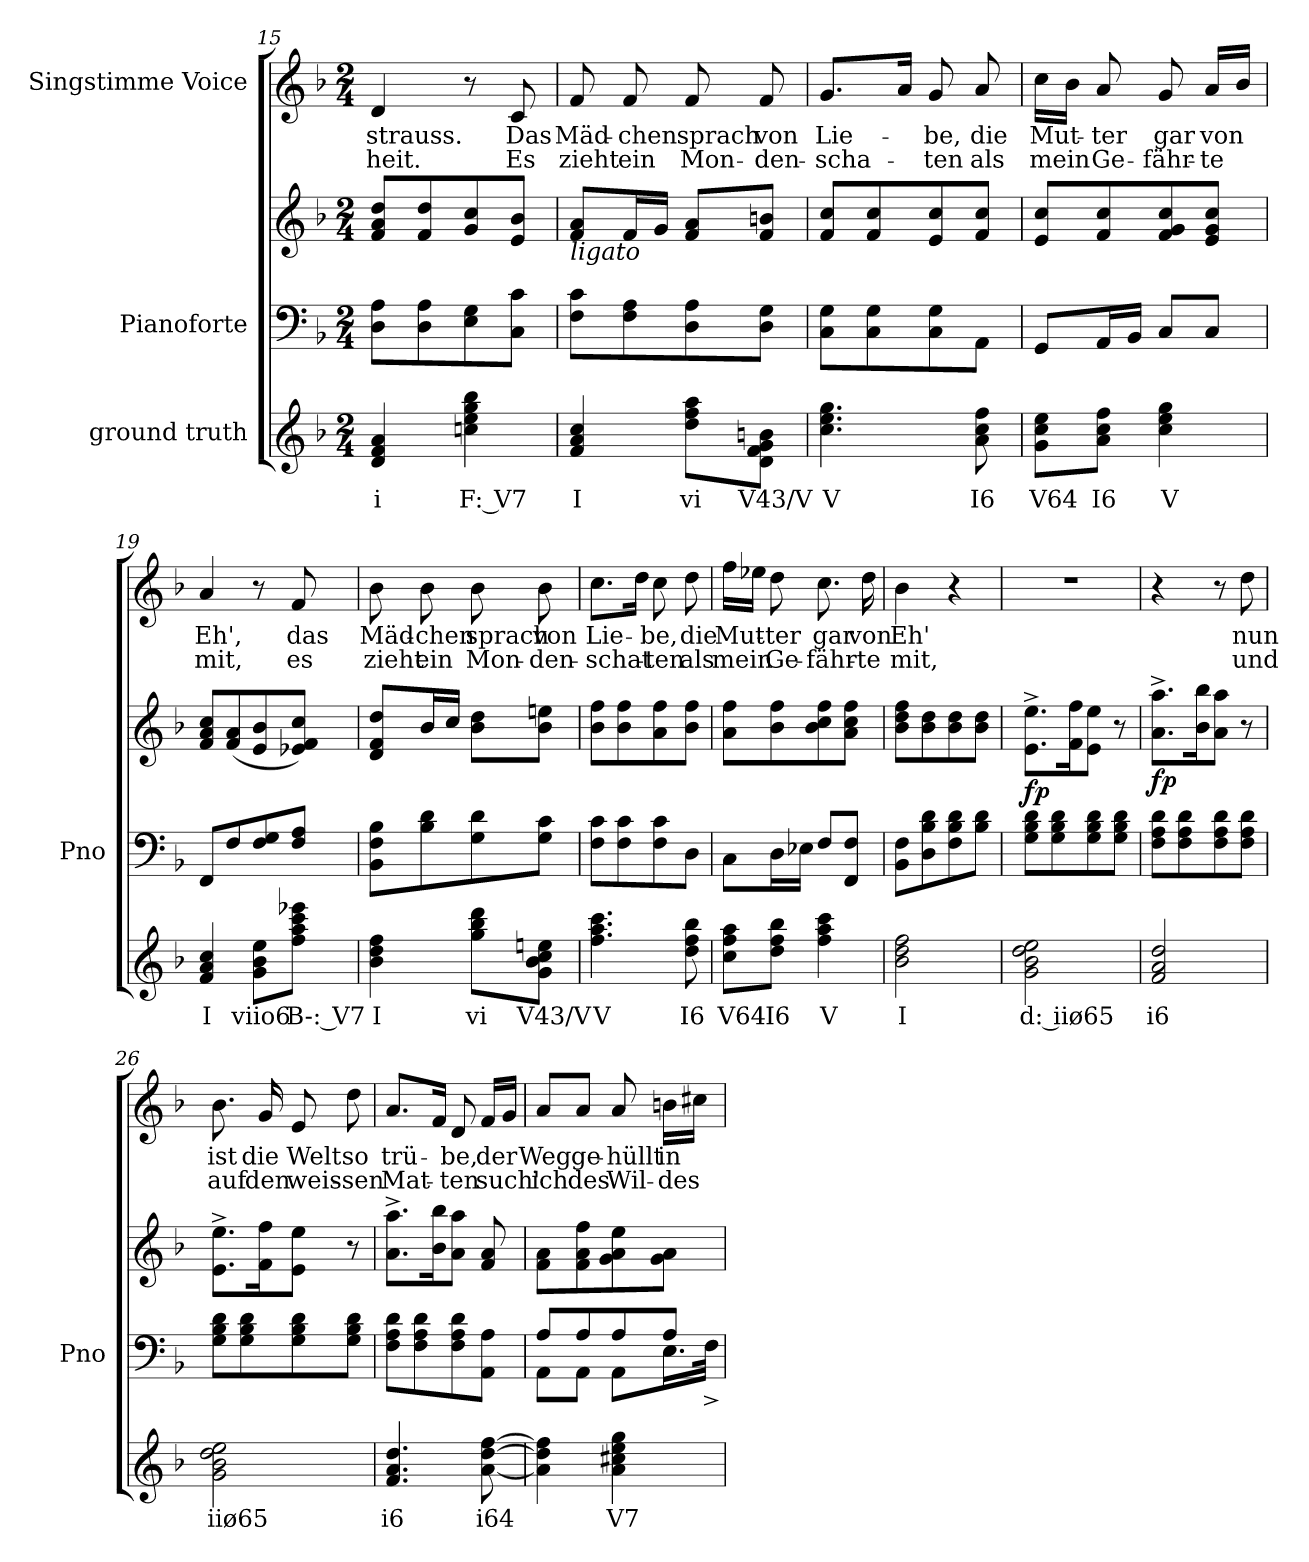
**kern	**text	**kern	**kern	**dynam	**kern	**text	**text
*part3	*part3	*part2	*part2	*part2	*part1	*part1	*part1
*staff4	*staff4	*staff3	*staff2	*staff2/3	*staff1	*staff1	*staff1
*I"ground truth	*	*I"Pianoforte	*	*	*I"Singstimme Voice	*	*
*	*	*I'Pno	*	*	*	*	*
*	*	*clefF4	*clefG2	*	*clefG2	*	*
*k[b-]	*	*k[b-]	*k[b-]	*	*k[b-]	*	*
*M2/4	*	*M2/4	*M2/4	*	*M2/4	*	*
=15	=15	=15	=15	=15	=15	=15	=15
!	!	!	!	!	!	!LO:LY:b	!LO:LY:b
4d 4f 4a	i	8D\ 8A\L	8f/ 8a/ 8dd/L	.	4d/	-strauss.	-heit.
.	.	8D\ 8A\	8f/ 8dd/	.	.	.	.
4ccn 4ee 4gg 4bb-	F: V7	8E\ 8G\	8g/ 8cc/	.	8r	.	.
!	!	!	!	!	!	!LO:LY:b	!LO:LY:b
.	.	8C\ 8c\J	8e/ 8b-/J	.	8c/	Das	Es
=16	=16	=16	=16	=16	=16	=16	=16
!	!	!	!LO:TX:b:i:t=ligato	!	!	!	!
!	!	!	!	!	!	!LO:LY:b	!LO:LY:b
4f 4a 4cc	I	8F\ 8c\L	8f/ 8a/L	.	8f/	Mäd-	zieht
!	!	!	!	!	!	!LO:LY:b	!LO:LY:b
.	.	8F\ 8A\	16f/L	.	8f/	-chen	ein
.	.	.	16g/JJ	.	.	.	.
!	!	!	!	!	!	!LO:LY:b	!LO:LY:b
8dd 8ff 8aaL	vi	8D\ 8A\	8f/ 8a/L	.	8f/	sprach	Mon-
!	!	!	!	!	!	!LO:LY:b	!LO:LY:b
8d 8f 8g 8bnJ	V43/V	8D\ 8G\J	8f/ 8bn/J	.	8f/	von	-den-
=17	=17	=17	=17	=17	=17	=17	=17
!	!	!	!	!	!	!LO:LY:b	!LO:LY:b
4.cc 4.ee 4.gg	V	8C\ 8G\L	8f/ 8cc/L	.	8.g/L	Lie-	-scha-
.	.	8C\ 8G\	8f/ 8cc/	.	.	.	.
.	.	.	.	.	16a/Jk	.	.
!	!	!	!	!	!	!LO:LY:b	!LO:LY:b
.	.	8C\ 8G\	8e/ 8cc/	.	8g/	-be,	-ten
!	!	!	!	!	!	!LO:LY:b	!LO:LY:b
8a 8cc 8ff	I6	8AA\J	8f/ 8cc/J	.	8a/	die	als
=18	=18	=18	=18	=18	=18	=18	=18
!	!	!	!	!	!	!LO:LY:b	!LO:LY:b
8g 8cc 8eeL	V64	8GG/L	8e/ 8cc/L	.	16cc\LL	Mut-	mein
.	.	.	.	.	16b-\JJ	.	.
!	!	!	!	!	!	!LO:LY:b	!LO:LY:b
8a 8cc 8ffJ	I6	16AA/L	8f/ 8cc/	.	8a/	-ter	Ge-
.	.	16BB-/JJ	.	.	.	.	.
!	!	!	!	!	!	!LO:LY:b	!LO:LY:b
4cc 4ee 4gg	V	8C/L	8f/ 8g/ 8cc/	.	8g/	gar	-fähr-
!	!	!	!	!	!	!LO:LY:b	!LO:LY:b
.	.	8C/J	8e/ 8g/ 8cc/J	.	16a/LL	von	-te
.	.	.	.	.	16b-/JJ	.	.
=19	=19	=19	=19	=19	=19	=19	=19
!	!	!	!	!	!	!LO:LY:b	!LO:LY:b
4f 4a 4cc	I	8FF/L	8f/ 8a/ 8cc/L	.	4a/	Eh',	mit,
.	.	8F/	(<8f/ 8a/	.	.	.	.
8g 8b- 8eeL	viio6	8F/ 8G/	8e/ 8b-/	.	8r	.	.
!	!	!	!	!	!	!LO:LY:b	!LO:LY:b
8ff 8aa 8ccc 8eee-XJ	B-: V7	8F/ 8A/J	8e-X/ 8f/ 8cc/J)	.	8f/	das	es
!!LO:PB:g=z
=20	=20	=20	=20	=20	=20	=20	=20
!	!	!	!	!	!	!LO:LY:b	!LO:LY:b
4b- 4dd 4ff	I	8BB-\ 8F\ 8B-\L	8d/ 8f/ 8dd/L	.	8b-\	Mäd-	zieht
!	!	!	!	!	!	!LO:LY:b	!LO:LY:b
.	.	8B-\ 8d\	16b-/L	.	8b-\	-chen	ein
.	.	.	16cc/JJ	.	.	.	.
!	!	!	!	!	!	!LO:LY:b	!LO:LY:b
8gg 8bb- 8dddL	vi	8G\ 8d\	8b-\ 8dd\L	.	8b-\	sprach	Mon-
!	!	!	!	!	!	!LO:LY:b	!LO:LY:b
8g 8b- 8cc 8eenJ	V43/V	8G\ 8c\J	8b-\ 8een\J	.	8b-\	von	-den-
=21	=21	=21	=21	=21	=21	=21	=21
!	!	!	!	!	!	!LO:LY:b	!LO:LY:b
4.ff 4.aa 4.ccc	V	8F\ 8c\L	8b-\ 8ff\L	.	8.cc\L	Lie-	-schat-
.	.	8F\ 8c\	8b-\ 8ff\	.	.	.	.
.	.	.	.	.	16dd\Jk	.	.
!	!	!	!	!	!	!LO:LY:b	!LO:LY:b
.	.	8F\ 8c\	8a\ 8ff\	.	8cc\	-be,	-ten
!	!	!	!	!	!	!LO:LY:b	!LO:LY:b
8dd 8ff 8bb-	I6	8D\J	8b-\ 8ff\J	.	8dd\	die	als
=22	=22	=22	=22	=22	=22	=22	=22
!	!	!	!	!	!	!LO:LY:b	!LO:LY:b
8cc 8ff 8aaL	V64	8C\L	8a\ 8ff\L	.	16ff\LL	Mut-	mein
.	.	.	.	.	16ee-X\JJ	.	.
!	!	!	!	!	!	!LO:LY:b	!LO:LY:b
8dd 8ff 8bb-J	I6	16D\L	8b-\ 8ff\	.	8dd\	-ter	Ge-
.	.	16E-X\JJ	.	.	.	.	.
!	!	!	!	!	!	!LO:LY:b	!LO:LY:b
4ff 4aa 4ccc	V	8F/L	8b-\ 8cc\ 8ff\	.	8.cc\	gar	-fähr-
.	.	8FF/ 8F/J	8a\ 8cc\ 8ff\J	.	.	.	.
!	!	!	!	!	!	!LO:LY:b	!LO:LY:b
.	.	.	.	.	16dd\	von	-te
=23	=23	=23	=23	=23	=23	=23	=23
!	!	!	!	!	!	!LO:LY:b	!LO:LY:b
2b- 2dd 2ff	I	8BB-\ 8F\L	8b-\ 8dd\ 8ff\L	.	4b-\	Eh'	mit,
.	.	8D\ 8B-\ 8d\	8b-\ 8dd\	.	.	.	.
.	.	8F\ 8B-\ 8d\	8b-\ 8dd\	.	4r	.	.
.	.	8B-\ 8d\J	8b-\ 8dd\J	.	.	.	.
=24	=24	=24	=24	=24	=24	=24	=24
!	!	!	!	!LO:DY:a=2	!	!	!
2g 2b- 2dd 2ee	d: iiø65	8G\ 8B-\ 8d\L	8.e\^ 8.ee\^L	fp	2r	.	.
.	.	8G\ 8B-\ 8d\	.	.	.	.	.
.	.	.	16f\ 16ff\K	.	.	.	.
.	.	8G\ 8B-\ 8d\	8e\ 8ee\J	.	.	.	.
.	.	8G\ 8B-\ 8d\J	8r	.	.	.	.
=25	=25	=25	=25	=25	=25	=25	=25
!	!	!	!	!LO:DY:b	!	!	!
2f 2a 2dd	i6	8F\ 8A\ 8d\L	8.a\^ 8.aa\^L	fp	4r	.	.
.	.	8F\ 8A\ 8d\	.	.	.	.	.
.	.	.	16b-\ 16bb-\K	.	.	.	.
.	.	8F\ 8A\ 8d\	8a\ 8aa\J	.	8r	.	.
!	!	!	!	!	!	!LO:LY:b	!LO:LY:b
.	.	8F\ 8A\ 8d\J	8r	.	8dd\	nun	und
=26	=26	=26	=26	=26	=26	=26	=26
!	!	!	!	!	!	!LO:LY:b	!LO:LY:b
2g 2b- 2dd 2ee	iiø65	8G\ 8B-\ 8d\L	8.e\^ 8.ee\^L	.	8.b-\	ist	auf
.	.	8G\ 8B-\ 8d\	.	.	.	.	.
!	!	!	!	!	!	!LO:LY:b	!LO:LY:b
.	.	.	16f\ 16ff\K	.	16g/	die	den
!	!	!	!	!	!	!LO:LY:b	!LO:LY:b
.	.	8G\ 8B-\ 8d\	8e\ 8ee\J	.	8e/	Welt	weis-
!	!	!	!	!	!	!LO:LY:b	!LO:LY:b
.	.	8G\ 8B-\ 8d\J	8r	.	8dd\	so	-sen
!!LO:LB:g=z
=27	=27	=27	=27	=27	=27	=27	=27
!	!	!	!	!	!	!LO:LY:b	!LO:LY:b
4.f 4.a 4.dd	i6	8F\ 8A\ 8d\L	8.a\^ 8.aa\^L	.	8.a/L	trü-	Mat-
.	.	8F\ 8A\ 8d\	.	.	.	.	.
.	.	.	16b-\ 16bb-\K	.	16f/Jk	.	.
!	!	!	!	!	!	!LO:LY:b	!LO:LY:b
.	.	8F\ 8A\ 8d\	8a\ 8aa\J	.	8d/	-be,	-ten
!	!	!	!	!	!	!LO:LY:b	!LO:LY:b
[8a [8dd [8ff	i64	8AA\ 8A\J	8f/ 8a/	.	16f/LL	der	such'
.	.	.	.	.	16g/JJ	.	.
=28	=28	=28	=28	=28	=28	=28	=28
*	*	*^	*	*	*	*	*
!	!	!	!	!	!	!	!LO:LY:b	!LO:LY:b
4a] 4dd] 4ff]	.	8A/L	8AA\L	8f\ 8a\L	.	8a/L	Weg	ich
!	!	!	!	!	!	!	!LO:LY:b	!LO:LY:b
.	.	8A/	8AA\J	8f\ 8a\ 8ff\	.	8a/J	ge-	des
!	!	!	!	!	!	!	!LO:LY:b	!LO:LY:b
4a 4cc#X 4ee 4gg	V7	8A/	8AA\L	8g\ 8a\ 8ee\	.	8a/	-hüllt	Wil-
!	!	!	!	!	!	!	!LO:LY:b	!LO:LY:b
.	.	8A/J	16.E\L	8g\ 8a\J	.	16bn\LL	in	-des
.	.	.	.	.	.	16cc#X\JJ	.	.
.	.	.	32F^\JJk	.	.	.	.	.
*	*	*v	*v	*	*	*	*	*
=	=	=	=	=	=	=	=
*-	*-	*-	*-	*-	*-	*-	*-
